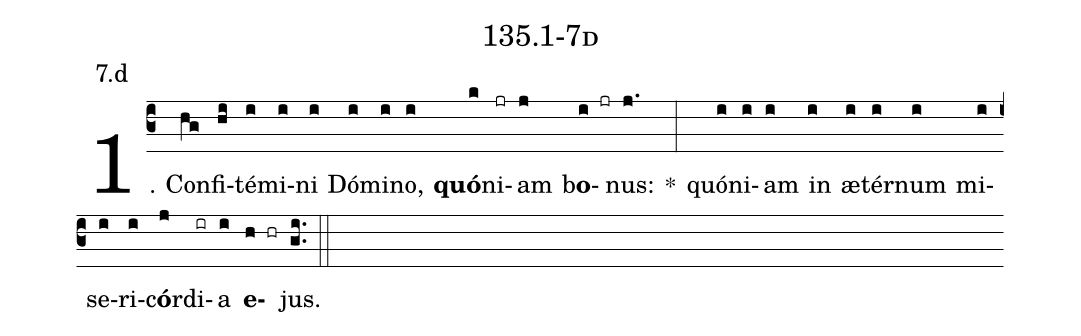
name: 135.1-7d;
annotation: 7.d;
%%
(c3)1. Con(hg)fi(hi)té(i)mi(i)ni(i) Dó(i)mi(i)no,(i) <b>quó</b>n(k)i(jr)am(j) b<b>o</b>(i jr)nus:(j.) *(:) quón(i)i(i)am(i) in(i) æ(i)tér(i)num(i) mi(i)se(i)ri(i)c<b>ó</b>r(j)di(ir)a(i) <b>e</b>(h hr)jus.(gi..) (::)
